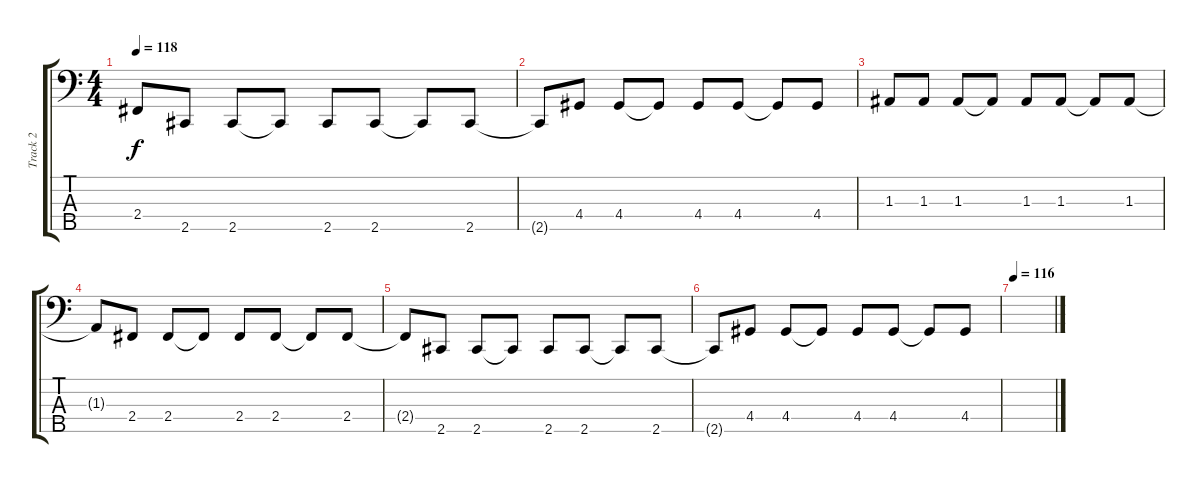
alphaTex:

\track ("Track 2" "Track 2") {instrument electricbassfinger}
\staff {score tabs}
\tuning (G2 D2 A1 E1 B0) {hide}
\ts (4 4)
\tempo 118
\clef f4
\ks c
2.4{t}.8{dy f} 2.5.8 2.5.8 2.5{t}.8 2.5.8 2.5.8 2.5{t}.8 2.5.8 |
2.5{t}.8 4.4.8 4.4.8 4.4{t}.8 4.4.8 4.4.8 4.4{t}.8 4.4.8 |
1.3{t}.8 1.3.8 1.3.8 1.3{t}.8 1.3.8 1.3.8 1.3{t}.8 1.3.8 |
1.3{t}.8 2.4.8 2.4.8 2.4{t}.8 2.4.8 2.4.8 2.4{t}.8 2.4.8 |
2.4{t}.8 2.5.8 2.5.8 2.5{t}.8 2.5.8 2.5.8 2.5{t}.8 2.5.8 |
2.5{t}.8 4.4.8 4.4.8 4.4{t}.8 4.4.8 4.4.8 4.4{t}.8 4.4.8 |
\tempo 116
